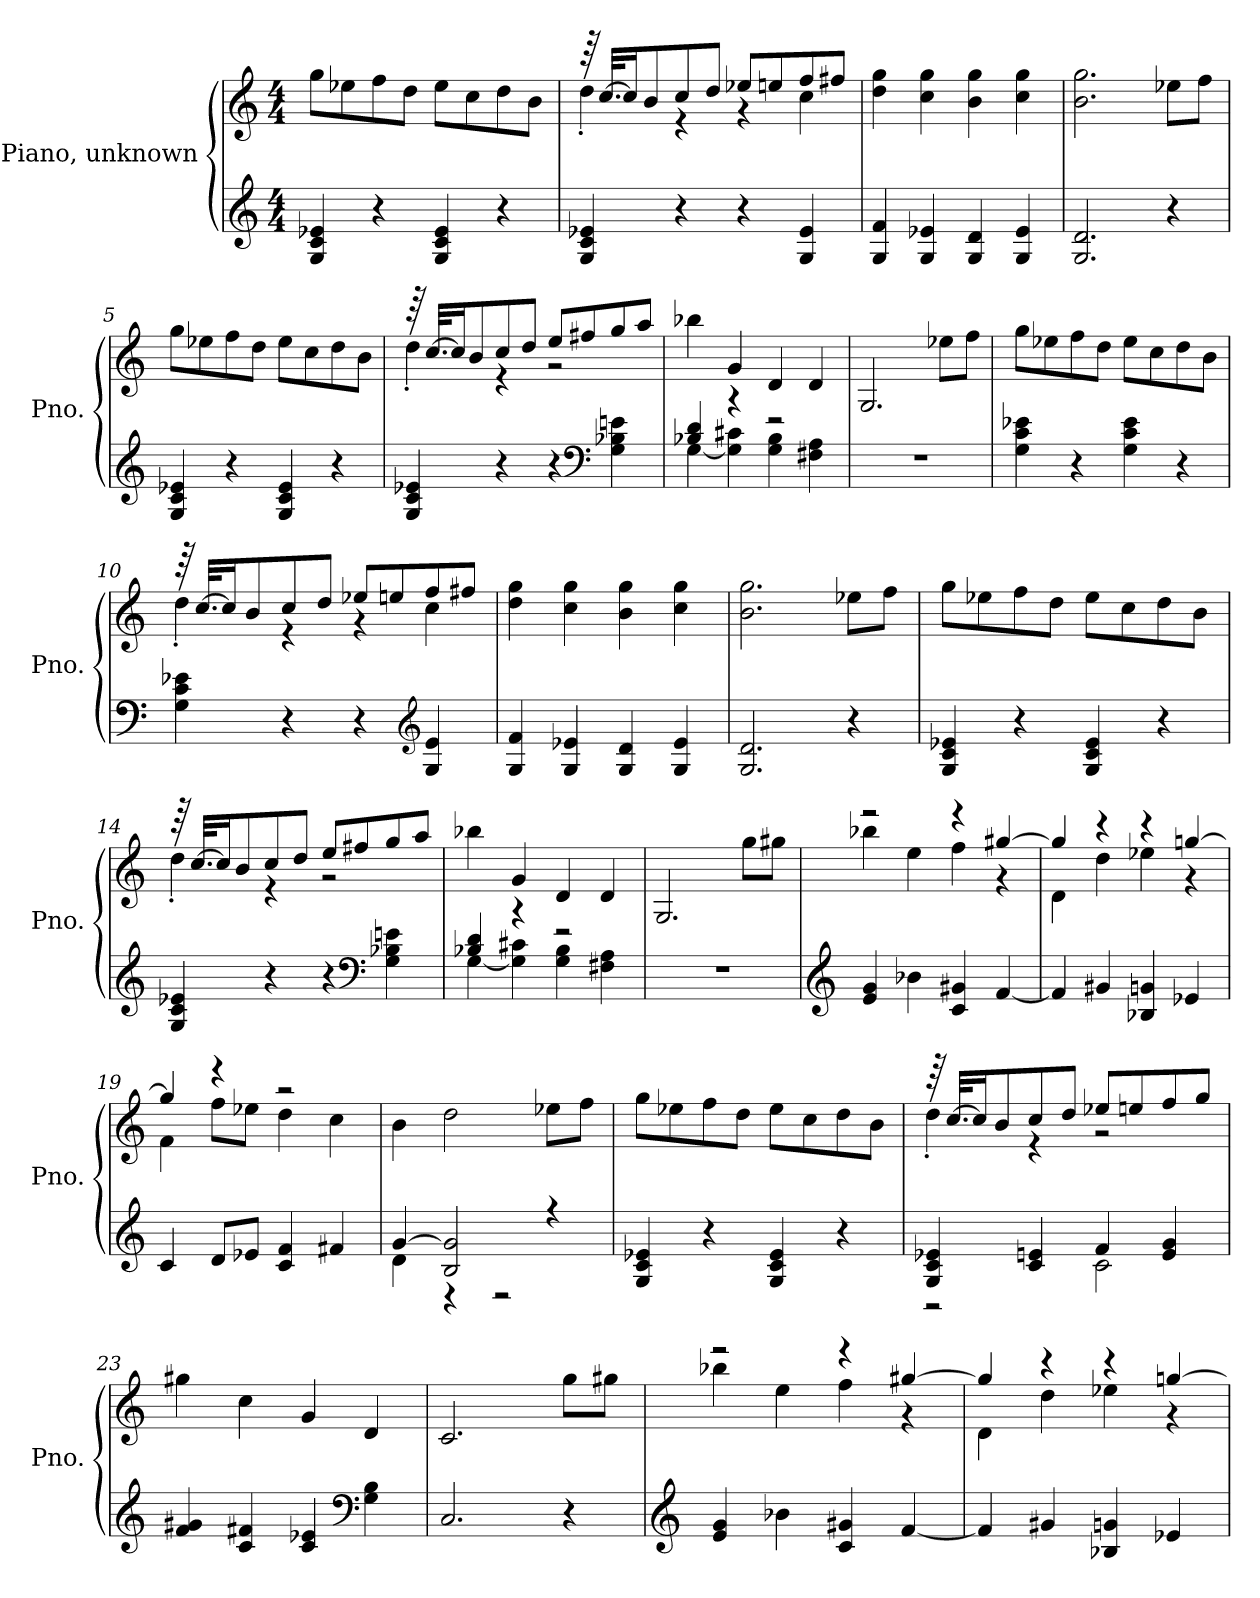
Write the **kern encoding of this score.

**kern	**kern
*part1	*part1
*staff2	*staff1
*I"Piano, unknown	*
*I'Pno.	*
*clefG2	*clefG2
*k[]	*k[]
*M4/4	*M4/4
*MM120	*MM120
=1	=1
4G/ 4c/ 4e-X/	8gg\L
.	8ee-X\
4r	8ff\
.	8dd\J
4G/ 4c/ 4e-/	8ee-\L
.	8cc\
4r	8dd\
.	8b\J
=2	=2
*	*^
4G/ 4c/ 4e-X/	64r	4dd'\
.	[32.cc/KLL	.
.	16cc/J]	.
.	8b/	.
4r	8cc/	4r
.	8dd/J	.
4r	8ee-X/L	4r
.	8een/	.
4G/ 4e-/	8ff/	4cc\
.	8ff#X/J	.
*	*v	*v
=3	=3
4G/ 4f/	4dd\ 4gg\
4G/ 4e-X/	4cc\ 4gg\
4G/ 4d/	4b\ 4gg\
4G/ 4e-/	4cc\ 4gg\
=4	=4
2.G/ 2.d/	2.b\ 2.gg\
4r	8ee-X\L
.	8ff\J
=5	=5
4G/ 4c/ 4e-X/	8gg\L
.	8ee-X\
4r	8ff\
.	8dd\J
4G/ 4c/ 4e-/	8ee-\L
.	8cc\
4r	8dd\
.	8b\J
!!LO:LB:g=z
=6	=6
*	*^
4G/ 4c/ 4e-X/	64r	4dd'\
.	[32.cc/KLL	.
.	16cc/J]	.
.	8b/	.
4r	8cc/	4r
.	8dd/J	.
4r	8ee/L	2r
.	8ff#X/	.
*clefF4	*	*
4G\ 4B-X\ 4en\	8gg/	.
.	8aa/J	.
*	*v	*v
=7	=7
*^	*
4B-X/ 4d/	[4G\	4bb-X\
4r	4G\] 4c#X\	4g/
2r	4G\ 4B-\	4d/
.	4F#X\ 4A\	4d/
*v	*v	*
=8	=8
1r	2.G/
.	8ee-X\L
.	8ff\J
=9	=9
4G\ 4c\ 4e-X\	8gg\L
.	8ee-X\
4r	8ff\
.	8dd\J
4G\ 4c\ 4e-\	8ee-\L
.	8cc\
4r	8dd\
.	8b\J
!!LO:LB:g=z
=10	=10
*	*^
4G\ 4c\ 4e-X\	64r	4dd'\
.	[32.cc/KLL	.
.	16cc/J]	.
.	8b/	.
4r	8cc/	4r
.	8dd/J	.
4r	8ee-X/L	4r
.	8een/	.
*clefG2	*	*
4G/ 4e-/	8ff/	4cc\
.	8ff#X/J	.
*	*v	*v
=11	=11
4G/ 4f/	4dd\ 4gg\
4G/ 4e-X/	4cc\ 4gg\
4G/ 4d/	4b\ 4gg\
4G/ 4e-/	4cc\ 4gg\
=12	=12
2.G/ 2.d/	2.b\ 2.gg\
4r	8ee-X\L
.	8ff\J
=13	=13
4G/ 4c/ 4e-X/	8gg\L
.	8ee-X\
4r	8ff\
.	8dd\J
4G/ 4c/ 4e-/	8ee-\L
.	8cc\
4r	8dd\
.	8b\J
!!LO:LB:g=z
=14	=14
*	*^
4G/ 4c/ 4e-X/	64r	4dd'\
.	[32.cc/KLL	.
.	16cc/J]	.
.	8b/	.
4r	8cc/	4r
.	8dd/J	.
4r	8ee/L	2r
.	8ff#X/	.
*clefF4	*	*
4G\ 4B-X\ 4en\	8gg/	.
.	8aa/J	.
*	*v	*v
=15	=15
*^	*
4B-X/ 4d/	[4G\	4bb-X\
4r	4G\] 4c#X\	4g/
2r	4G\ 4B-\	4d/
.	4F#X\ 4A\	4d/
*v	*v	*
=16	=16
1r	2.G/
.	8gg\L
.	8gg#X\J
=17	=17
*clefG2	*
*	*^
4e/ 4g/	2r	4bb-X\
4b-X\	.	4ee\
4c/ 4g#X/	4r	4ff\
[4f/	[4gg#X/	4r
=18	=18	=18
4f/]	4gg#/]	4d\
4g#X/	4r	4dd\
4B-X/ 4gn/	4r	4ee-X\
4e-X/	[4ggn/	4r
!!LO:LB:g=z	!!
=19	=19	=19
4c/	4gg/]	4f\
8d/L	4r	8ff\L
8e-X/J	.	8ee-X\J
4c/ 4f/	2r	4dd\
4f#X/	.	4cc\
*	*v	*v
=20	=20
*^	*
[4g/	4d\	4b\
2B/ 2g/]	4r	2dd\
.	2r	.
4r	.	8ee-X\L
.	.	8ff\J
*v	*v	*
=21	=21
4G/ 4c/ 4e-X/	8gg\L
.	8ee-X\
4r	8ff\
.	8dd\J
4G/ 4c/ 4e-/	8ee-\L
.	8cc\
4r	8dd\
.	8b\J
=22	=22
*^	*^
4G/ 4c/ 4e-X/	2r	64r	4dd'\
.	.	[32.cc/KLL	.
.	.	16cc/J]	.
.	.	8b/	.
4c/ 4en/	.	8cc/	4r
.	.	8dd/J	.
4f/	2c\	8ee-X/L	2r
.	.	8een/	.
4e/ 4g/	.	8ff/	.
.	.	8gg/J	.
*v	*v	*	*
*	*v	*v
=23	=23
4f/ 4g#X/	4gg#X\
4c/ 4f#X/	4cc\
4c/ 4e-X/	4g/
*clefF4	*
4G\ 4B\	4d/
!!LO:LB:g=z
=24	=24
2.C/	2.c/
4r	8gg\L
.	8gg#X\J
=25	=25
*clefG2	*
*	*^
4e/ 4g/	2r	4bb-X\
4b-X\	.	4ee\
4c/ 4g#X/	4r	4ff\
[4f/	[4gg#X/	4r
=26	=26	=26
4f/]	4gg#/]	4d\
4g#X/	4r	4dd\
4B-X/ 4gn/	4r	4ee-X\
4e-X/	[4ggn/	4r
*	*v	*v
=	=
*-	*-
